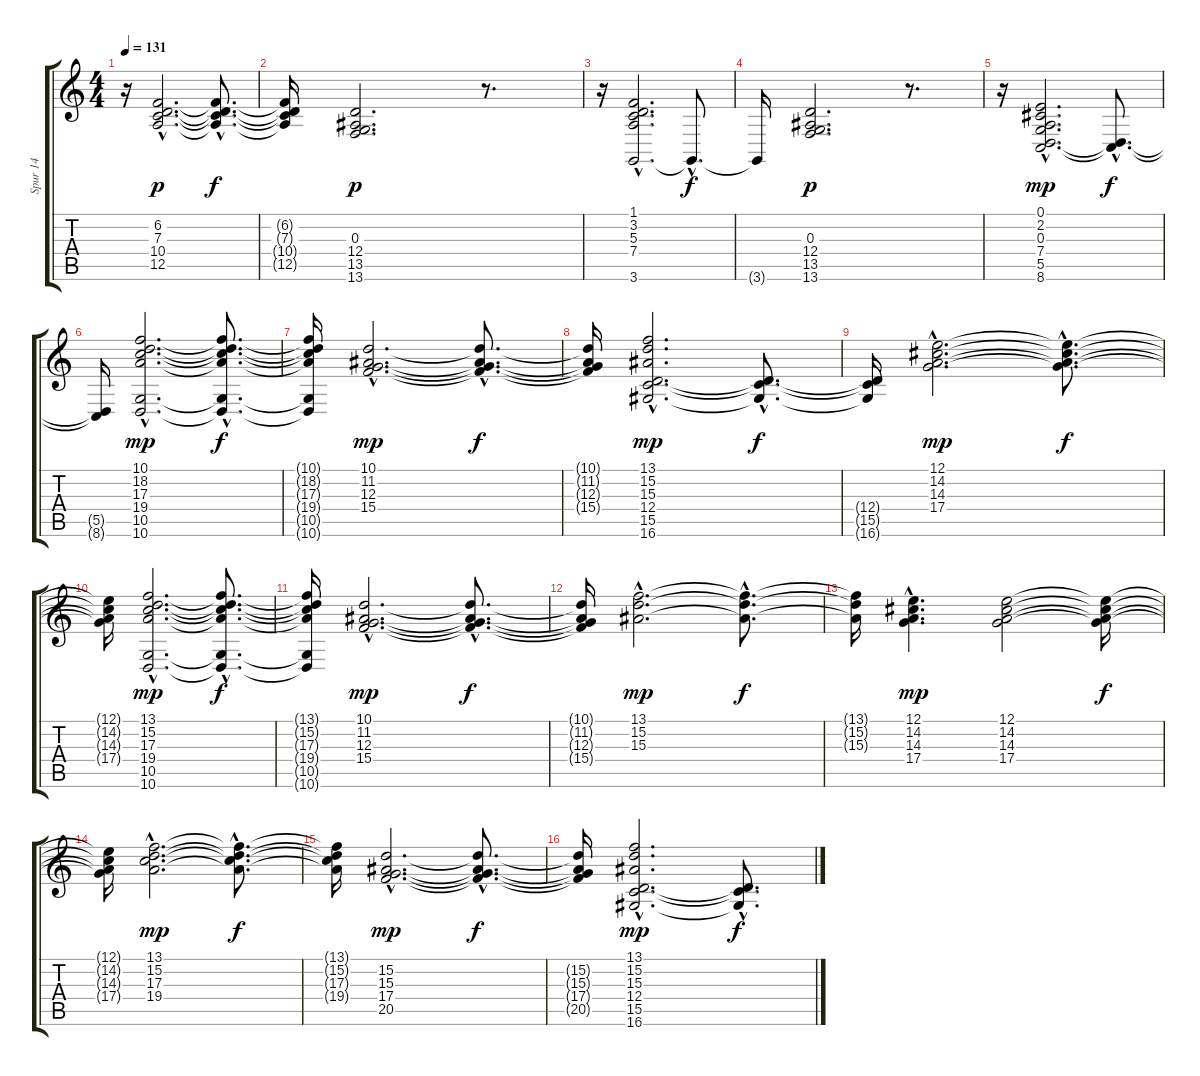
\track ("Spur 14" "Spur 14") {instrument stringensemble2}
\staff {score tabs}
\tuning (E4 B3 G3 D3 A2 E2) {hide}
\ts (4 4)
\tempo 131
\clef g2
\ks c
r.16{dy p} (6.2{hac} 7.3{hac} 10.4{hac} 12.5{hac}).2{d} (6.2{hac t} 7.3{hac t} 10.4{hac t} 12.5{hac t}).8{d dy f} |
(6.2{t} 7.3{t} 10.4{t} 12.5{t}).16 (0.3 12.4 13.5 13.6).2{d dy p} r.8{d} |
r.16 (1.1 3.2 5.3 7.4 3.6{hac}).2{d} 3.6{hac t}.8{d dy f} |
3.6{t}.16 (0.3 12.4 13.5 13.6).2{d dy p} r.8{d} |
r.16 (0.1 2.2 0.3 7.4 5.5{hac} 8.6{hac}).2{d dy mp} (5.5{hac t} 8.6{hac t}).8{d dy f} |
(5.5{t} 8.6{t}).16 (10.1{hac} 18.2{hac} 17.3{hac} 19.4{hac} 10.5{hac} 10.6{hac}).2{d dy mp} (10.1{hac t} 18.2{hac t} 17.3{hac t} 19.4{hac t} 10.5{hac t} 10.6{hac t}).8{d dy f} |
(10.1{t} 18.2{t} 17.3{t} 19.4{t} 10.5{t} 10.6{t}).16 (10.1{hac} 11.2{hac} 12.3{hac} 15.4{hac}).2{d dy mp} (10.1{hac t} 11.2{hac t} 12.3{hac t} 15.4{hac t}).8{d dy f} |
(10.1{t} 11.2{t} 12.3{t} 15.4{t}).16 (13.1 15.2 15.3 12.4{hac} 15.5{hac} 16.6{hac}).2{d dy mp} (12.4{hac t} 15.5{hac t} 16.6{hac t}).8{d dy f} |
(12.4{t} 15.5{t} 16.6{t}).16 (12.1{hac} 14.2{hac} 14.3{hac} 17.4{hac}).2{d dy mp} (12.1{hac t} 14.2{hac t} 14.3{hac t} 17.4{hac t}).8{d dy f} |
(12.1{t} 14.2{t} 14.3{t} 17.4{t}).16 (13.1{hac} 15.2{hac} 17.3{hac} 19.4{hac} 10.5{hac} 10.6{hac}).2{d dy mp} (13.1{hac t} 15.2{hac t} 17.3{hac t} 19.4{hac t} 10.5{hac t} 10.6{hac t}).8{d dy f} |
(13.1{t} 15.2{t} 17.3{t} 19.4{t} 10.5{t} 10.6{t}).16 (10.1{hac} 11.2{hac} 12.3{hac} 15.4{hac}).2{d dy mp} (10.1{hac t} 11.2{hac t} 12.3{hac t} 15.4{hac t}).8{d dy f} |
(10.1{t} 11.2{t} 12.3{t} 15.4{t}).16 (13.1{hac} 15.2{hac} 15.3{hac}).2{d dy mp} (13.1{hac t} 15.2{hac t} 15.3{hac t}).8{d dy f} |
(13.1{t} 15.2{t} 15.3{t}).16 (12.1{hac} 14.2{hac} 14.3{hac} 17.4{hac}).4{d dy mp} (12.1 14.2 14.3 17.4).2 (12.1{t} 14.2{t} 14.3{t} 17.4{t}).16{dy f} |
(12.1{t} 14.2{t} 14.3{t} 17.4{t}).16 (13.1{hac} 15.2{hac} 17.3{hac} 19.4{hac}).2{d dy mp} (13.1{hac t} 15.2{hac t} 17.3{hac t} 19.4{hac t}).8{d dy f} |
(13.1{t} 15.2{t} 17.3{t} 19.4{t}).16 (15.2{hac} 15.3{hac} 17.4{hac} 20.5{hac}).2{d dy mp} (15.2{hac t} 15.3{hac t} 17.4{hac t} 20.5{hac t}).8{d dy f} |
(15.2{t} 15.3{t} 17.4{t} 20.5{t}).16 (13.1 15.2 15.3 12.4{hac} 15.5{hac} 16.6{hac}).2{d dy mp} (12.4{hac t} 15.5{hac t} 16.6{hac t}).8{d dy f}
